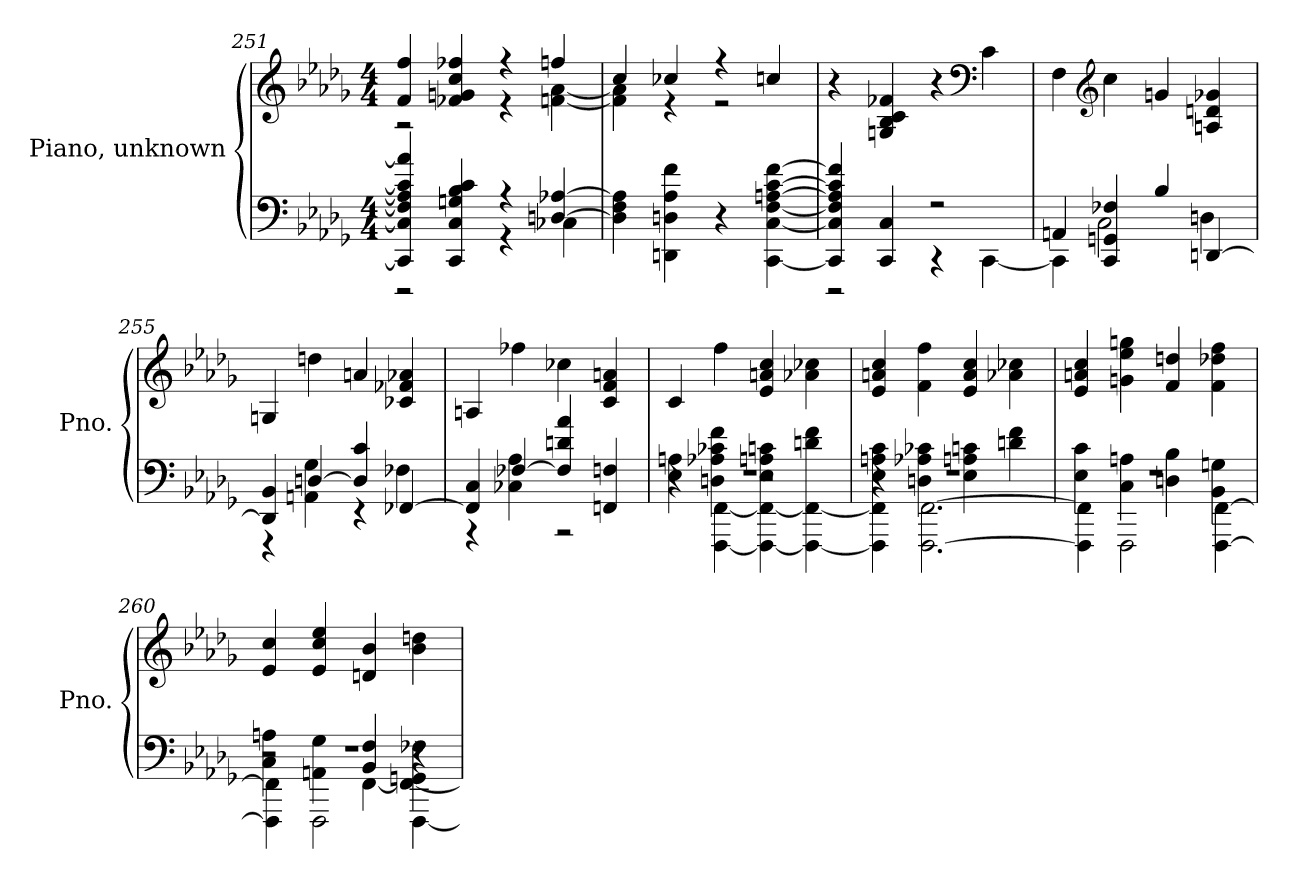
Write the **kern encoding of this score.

**kern	**kern
*part1	*part1
*staff2	*staff1
*I"Piano, unknown	*
*I'Pno.	*
*clefF4	*clefG2
*k[b-e-a-d-g-]	*k[b-e-a-d-g-]
*M4/4	*M4/4
=251	=251
*^	*^
4CC/] 4C/] 4F/] 4A/] 4c/] 4a/]	2r	4f/ 4ff/	2r
4CC/ 4C/ 4Gn/ 4B-/ 4c/	.	4f-X/ 4gn/ 4cc/ 4ff-X/	.
4r	4r	4r	4r
[4Dn/ [4A-X/	4C-X\	4ffn/	[4fn\ [4a-\
*v	*v	*	*
!!LO:PB:g=z	!!
=252	=252	=252
4D\] 4F\ 4A-\]	4cc/	4f\] 4a-\]
4DDn\ 4Dn\ 4A-\ 4f\	4cc-X/	4r
4r	4r	2r
[4CC\ [4C\ [4F\ [4An\ [4c\ [4f\	4ccn/	.
*	*v	*v
=253	=253
*^	*
4CC/] 4C/] 4F/] 4A/] 4c/] 4f/]	2r	4r
4CC/ 4C/	.	4Gn/ 4B-/ 4c/ 4f-X/
2r	4r	4r
*	*	*clefF4
.	[4CC\	4c\
=254	=254	=254
4AAn/	4CC\]	4F\
*	*	*clefG2
4CC/ 4GGn/ 4F-X/	2C\	4cc\
4B-/	.	4gn/
[4DDn/	4Dn\	4An/ 4dn/ 4g-X/
=255	=255	=255
4DD/] 4BB-/	4r	4Gn/
[4Dn/	4AAn\ 4G-\	4ddn\
4D/] 4c/	4r	4an/
[4FF-X/	4F-X\	4c-X/ 4f-X/ 4a-X/
=256	=256	=256
4FF-/] 4C/	4r	4An/
[4F-X/	4C-X\ 4A-\	4ff-X\
4F-/] 4dn/ 4a-/	2r	4cc-X\
4FFn/ 4Fn/	.	4c/ 4f/ 4an/
!!LO:LB:g=z
=257	=257	=257
*	*^	*
1r	4E-\ 4An\	4r	4c/
.	[4FFF\ [4FF\	4Dn\ 4A-X\ 4c-X\ 4f\	4ff\
.	4FFF\_ 4FF\_ 4E-\ 4An\ 4cn\	2r	4e-/ 4an/ 4cc/
.	4FFF\_ 4FF\_ 4dn\ 4f\	.	4a-X\ 4cc-X\
=258	=258	=258	=258
1r	4FFF\] 4FF\] 4E-\ 4An\ 4c\	4r	4e-/ 4an/ 4cc/
.	4Dn\ 4A-X\ 4c-X\	[2.FFF\ [2.FF\	4f\ 4ff\
.	4E-\ 4An\ 4cn\	.	4e-/ 4a/ 4cc/
.	4dn\ 4f\	.	4a-X\ 4cc-X\
=259	=259	=259	=259
1r	4E-\ 4c\	4FFF\] 4FF\]	4e-/ 4an/ 4cc/
.	4C\ 4An\	2FFF\	4gn\ 4ee-\ 4ggn\
.	4Dn\ 4B-\	.	4f/ 4ddn/
.	4BB-\ 4Gn\	[4FFF\ [4FF\	4f\ 4dd-X\ 4ff\
=260	=260	=260	=260
*	*	*^	*
1r	4C\ 4An\	2r	4FFF\] 4FF\]	4e-/ 4cc/
.	4AAn\ 4G-\	.	2FFF\	4e-/ 4cc/ 4ee-/
.	[4FF\	4BB-/ 4F/	.	4dn/ 4b-/
.	4FF\_ 4GGn\ 4F-X\	4r	[4FFF\	4b-\ 4ddn\
*v	*v	*v	*v	*
=	=
*-	*-
